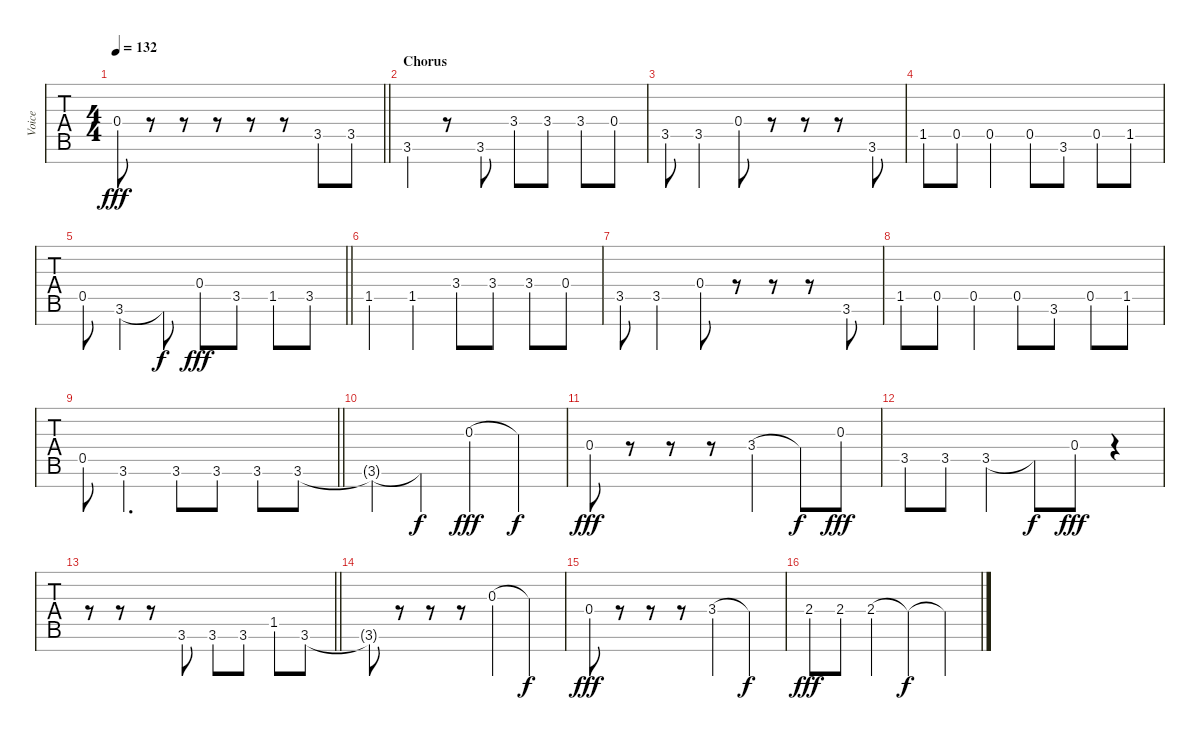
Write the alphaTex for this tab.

\track ("Voice" "Voice") {instrument altosax}
\staff {tabs}
\tuning (E4 B3 G3 D3 A2 E2 B1) {hide}
\ts (4 4)
\tempo 132
\clef g2
\barLineRight lightlight
\ks bb
0.4.8{dy fff} r.8 r.8 r.8 r.8 r.8 3.5.8 3.5.8 |
\section ("" "Chorus")
3.6.4 r.8 3.6.8 3.4.8 3.4.8 3.4.8 0.4.8 |
3.5.8 3.5.4 0.4.8 r.8 r.8 r.8 3.6.8 |
1.5.8 0.5.8 0.5.4 0.5.8 3.6.8 0.5.8 1.5.8 |
\barLineRight lightlight
0.5.8 3.6.4 3.6{t}.8{dy f} 0.4.8{dy fff} 3.5.8 1.5.8 3.5.8 |
1.5.4 1.5.4 3.4.8 3.4.8 3.4.8 0.4.8 |
3.5.8 3.5.4 0.4.8 r.8 r.8 r.8 3.6.8 |
1.5.8 0.5.8 0.5.4 0.5.8 3.6.8 0.5.8 1.5.8 |
\barLineRight lightlight
0.5.8 3.6.4{d} 3.6.8 3.6.8 3.6.8 3.6.8 |
3.6{t}.4 3.6{t}.4{dy f} 0.3.4{dy fff} 0.3{t}.4{dy f} |
0.4.8{dy fff} r.8 r.8 r.8 3.4.4 3.4{t}.8{dy f} 0.3.8{dy fff} |
3.5.8 3.5.8 3.5.4 3.5{t}.8{dy f} 0.4.8{dy fff} r.4 |
\barLineRight lightlight
r.8 r.8 r.8 3.6.8 3.6.8 3.6.8 1.5.8 3.6.8 |
3.6{t}.8 r.8 r.8 r.8 0.3.4 0.3{t}.4{dy f} |
0.4.8{dy fff} r.8 r.8 r.8 3.4.4 3.4{t}.4{dy f} |
2.4.8{dy fff} 2.4.8 2.4.4 2.4{t}.4{dy f} 2.4{t}.4
